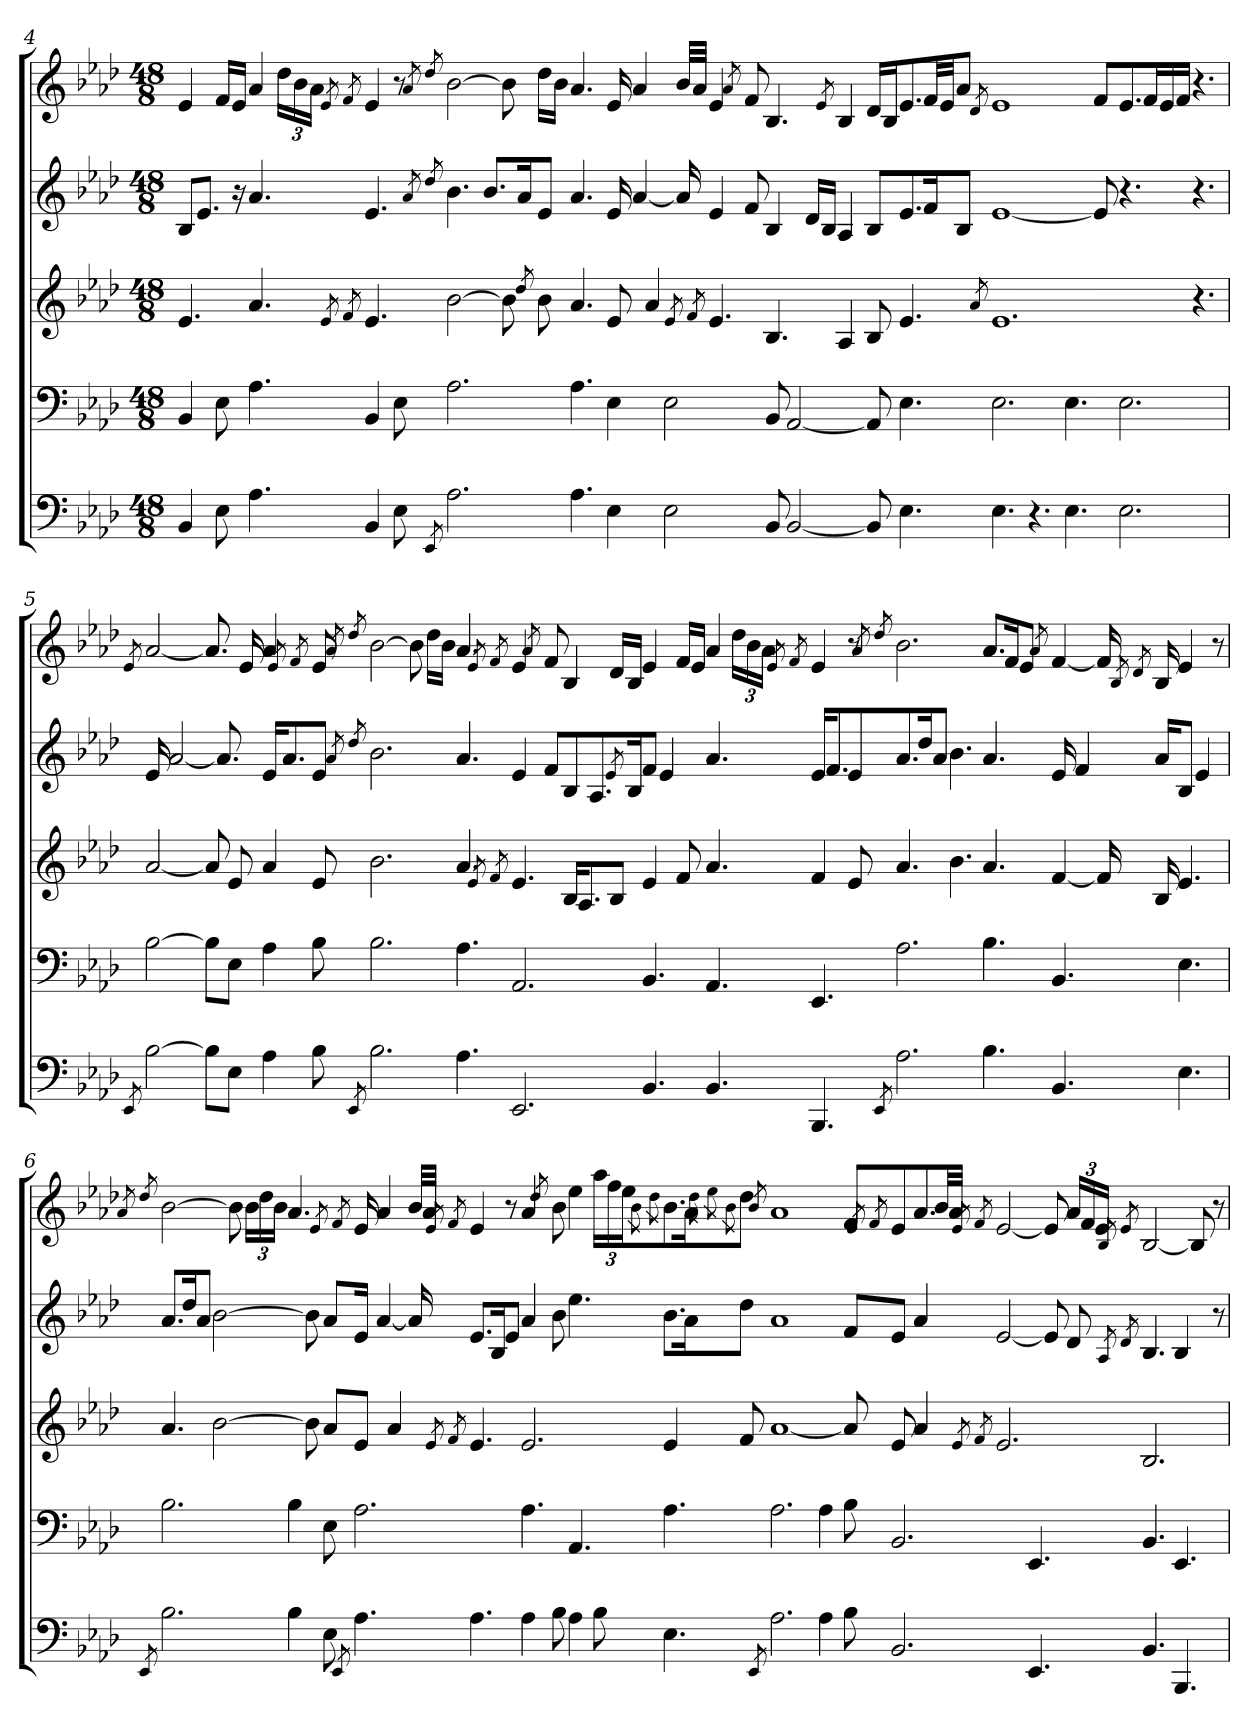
**kern	**kern	**kern	**kern	**kern
*part5	*part4	*part3	*part2	*part1
*staff5	*staff4	*staff3	*staff2	*staff1
*clefF4	*clefF4	*clefG2	*clefG2	*clefG2
*k[b-e-a-d-]	*k[b-e-a-d-]	*k[b-e-a-d-]	*k[b-e-a-d-]	*k[b-e-a-d-]
*M48/8	*M48/8	*M48/8	*M48/8	*M48/8
=4	=4	=4	=4	=4
4BB-	4BB-	4.e-	8B-/L	4e-
.	.	.	8.e-/J	.
8E-	8E-	.	.	16f/LL
.	.	.	16r	16e-/JJ
4.A-	4.A-	4.a-	4.a-	4a-
.	.	.	.	24dd-\LL
.	.	.	.	24b-\
.	.	.	.	24a-\JJ
.	.	8qe-	.	8qe-
.	.	8qf	.	8qf
4BB-	4BB-	4.e-	4.e-	4e-
8E-	8E-	.	.	8r
.	.	.	8qa-	8qa-
8qEE-	.	.	8qdd-	8qdd-
2.A-	2.A-	[2b-	4.b-	[2b-
.	.	.	8.b-/L	.
.	.	8b-]	.	8b-]
.	.	.	16a-/K	.
.	.	8qdd-	.	.
.	.	8b-	8e-/J	16dd-\LL
.	.	.	.	16b-\JJ
4.A-	4.A-	4.a-	4.a-	4.a-
4E-	4E-	8e-	16e-	16e-
.	.	.	[4a-	4a-
.	.	4a-	.	.
2E-	2E-	.	.	.
.	.	.	16a-]	32b-/LLL
.	.	.	.	32a-/JJJ
.	.	8qe-	.	.
.	.	8qf	.	.
.	.	4.e-	4e-	4e-
.	.	.	.	8qa-
.	.	.	8f	8f
8BB-	8BB-	4.B-	4B-	4.B-
[2BB-	[2AA-	.	.	.
.	.	.	16d-/LL	.
.	.	.	16B-/JJ	.
.	.	.	.	8qe-
.	.	4A-	4A-	4B-
8BB-]	8AA-]	8B-	8B-/L	16d-/LL
.	.	.	.	16B-/J
4.E-	4.E-	4.e-	8.e-/	8.e-/
.	.	.	16f/K	32f/LL
.	.	.	.	32e-/JJ
.	.	.	8B-/J	8a-/J
.	.	8qa-	.	8qd-
4.E-	2.E-	1.e-	[1e-	1e-
4.r	.	.	.	.
4.E-	4.E-	.	.	.
.	.	.	8e-]	8f/L
2.E-	2.E-	.	4.r	8.e-/
.	.	.	.	16f/L
.	.	.	.	16e-/
.	.	.	.	16f/JJ
.	.	4.r	4.r	4.r
=5	=5	=5	=5	=5
8qEE-	.	.	.	8qe-
[2B-	[2B-	[2a-	16e-	[2a-
.	.	.	[2a-	.
8B-\L]	8B-\L]	8a-]	.	8.a-]
.	.	.	8.a-]	.
8E-\J	8E-\J	8e-	.	.
.	.	.	.	16e-
4A-	4A-	4a-	16e-/KL	4a-
.	.	.	8.a-/	.
.	.	.	.	8qe-
.	.	.	.	8qf
8B-	8B-	8e-	8e-/J	8e-
.	.	.	8qa-	8qa-
8qEE-	.	.	8qdd-	8qdd-
2.B-	2.B-	2.b-	2.b-	[2b-
.	.	.	.	8b-]
.	.	.	.	16dd-\LL
.	.	.	.	16b-\JJ
4.A-	4.A-	4.a-	4.a-	4.a-
.	.	8qe-	.	8qe-
.	.	8qf	.	8qf
2.EE-	2.AA-	4.e-	4e-	4e-
.	.	.	.	8qa-
.	.	.	8f/L	8f
.	.	16B-/KL	8B-/	4B-
.	.	8.A-/	.	.
.	.	.	8.A-/	.
.	.	8B-/J	.	16d-/LL
.	.	.	8qe-/	.
.	.	.	16B-/K	16B-/JJ
4.BB-	4.BB-	4e-	8f/J	4e-
.	.	.	4e-	.
.	.	8f	.	16f/LL
.	.	.	.	16e-/JJ
4.BB-	4.AA-	4.a-	4.a-	4a-
.	.	.	.	24dd-\LL
.	.	.	.	24b-\
.	.	.	.	24a-\JJ
.	.	.	.	8qe-
.	.	.	.	8qf
4.BBB-	4.EE-	4f	16e-/KL	4e-
.	.	.	8.f/	.
.	.	8e-	8e-/	8r
.	.	.	.	8qa-
8qEE-	.	.	.	8qdd-
2.A-	2.A-	4.a-	8.a-/	2.b-
.	.	.	16dd-/K	.
.	.	.	8a-/J	.
.	.	4.b-	4.b-	.
4.B-	4.B-	4.a-	4.a-	8.a-/L
.	.	.	.	16f/K
.	.	.	.	8e-/J
.	.	.	.	8qa-
4.BB-	4.BB-	[4f	16e-	[4f
.	.	.	4f	.
.	.	16f]	.	16f]
.	.	.	.	8qB-
.	.	.	.	8qd-
.	.	16B-	16a-/KL	16B-
4.E-	4.E-	4.e-	8B-/J	4e-
.	.	.	4e-	.
.	.	.	.	8r
=6	=6	=6	=6	=6
.	.	.	.	8qa-
8qEE-	.	.	.	8qdd-
2.B-	2.B-	4.a-	8.a-/L	[2b-
.	.	.	16dd-/K	.
.	.	.	8a-/J	.
.	.	[2b-	[2b-	.
.	.	.	.	8b-]
.	.	.	.	24b-\LL
.	.	.	.	24dd-\
.	.	.	.	24b-\JJ
4B-	4B-	.	.	4.a-
.	.	8b-]	8b-]	.
8E-	8E-	8a-/L	8a-/L	.
.	.	.	.	8qe-
8qEE-	.	.	.	8qf
4.A-	2.A-	8e-/J	16e-/Jk	16e-
.	.	.	[4a-	4a-
.	.	4a-	.	.
.	.	.	16a-]	32b-/LLL
.	.	.	.	32a-/JJJ
.	.	8qe-	.	8qe-
.	.	8qf	.	8qf
4.A-	.	4.e-	8.e-/L	4e-
.	.	.	16B-/K	.
.	.	.	8e-/J	8r
4A-	4.A-	2.e-	4a-	4a-
.	.	.	.	8qdd-
8B-	.	.	8b-	8b-
4A-	4.AA-	.	4.ee-	4ee-
8B-	.	.	.	24aa-\LL
.	.	.	.	24ff\
.	.	.	.	24ee-\J
.	.	.	.	8qb-\
.	.	.	.	8qdd-\
4.E-	4.A-	4e-	8.b-\L	8.b-\
.	.	.	16a-\K	16a-\K
.	.	.	.	8qdd-\
.	.	.	.	8qee-\
.	.	.	.	8qb-\
.	.	8f	8dd-\J	8dd-\J
8qEE-	.	.	.	8qb-
2.A-	2.A-	[1a-	1a-	1a-
4A-	4A-	.	.	.
8B-	8B-	8a-]	8f/L	8f/L
.	.	.	.	8qe-/
.	.	.	.	8qf/
2.BB-	2.BB-	8e-	8e-/J	8e-/
.	.	4a-	4a-	8.a-/
.	.	.	.	32b-/LL
.	.	.	.	32a-/JJJ
.	.	8qe-	.	8qe-
.	.	8qf	.	8qf
.	.	2.e-	[2e-	[2e-
4.EE-	4.EE-	.	.	.
.	.	.	8e-]	8e-]
.	.	.	8d-	24a-/LL
.	.	.	.	24f/
.	.	.	.	24e-/JJ
.	.	.	8qA-	8qB-
.	.	.	8qd-	8qe-
4.BB-	4.BB-	2.B-	4.B-	[2B-
4.BBB-	4.EE-	.	4B-	.
.	.	.	.	8B-]
.	.	.	8r	8r
=	=	=	=	=
*-	*-	*-	*-	*-
